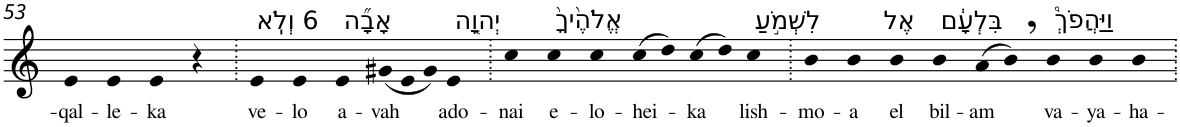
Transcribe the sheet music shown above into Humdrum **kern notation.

**kern	**text
*part1	*part1
*staff1	*staff1
*I"Piano	*
*I'Pno	*
!!LO:PB:g=z
*clefG2	*
*k[]	*
=53	=53
!	!LO:LY:b
4e	-qal-
!	!LO:LY:b
4e	-le-
!	!LO:LY:b
4e	-ka
4r	.
=54.	=54.
!LO:TX:a:t=6 וְלֹֽא	!
!	!LO:LY:b
4e	ve-
!	!LO:LY:b
4e	-lo
!LO:TX:a:t=אָבָ֞ה	!
!	!LO:LY:b
4e	a-
!	!LO:LY:b
(12g#X	-vah
12e	.
12g#)	.
!LO:TX:a:t=יְהוָ֤ה	!
!	!LO:LY:b
4e	ado-
=55.	=55.
!	!LO:LY:b
4cc	-nai
!LO:TX:a:t=אֱלֹהֶ֙יךָ֙	!
!	!LO:LY:b
4cc	e-
!	!LO:LY:b
4cc	-lo-
!	!LO:LY:b
(8cc	-hei-
8dd)	.
!	!LO:LY:b
(8cc	-ka
8dd)	.
!LO:TX:a:t=לִשְׁמֹ֣עַ	!
!	!LO:LY:b
4cc	lish-
=56.	=56.
!	!LO:LY:b
4b	-mo-
!	!LO:LY:b
4b	-a
!LO:TX:a:t=אֶל	!
!	!LO:LY:b
4b	el
!LO:TX:a:t=בִּלְעָ֔ם	!
!	!LO:LY:b
4b	bil-
!	!LO:LY:b
(8a	-am
8b,)	.
!LO:TX:a:t=וַיַּהֲפֹךְ֩	!
!	!LO:LY:b
4b	va-
!	!LO:LY:b
4b	-ya-
!	!LO:LY:b
4b	-ha-
=.	=.
*-	*-
